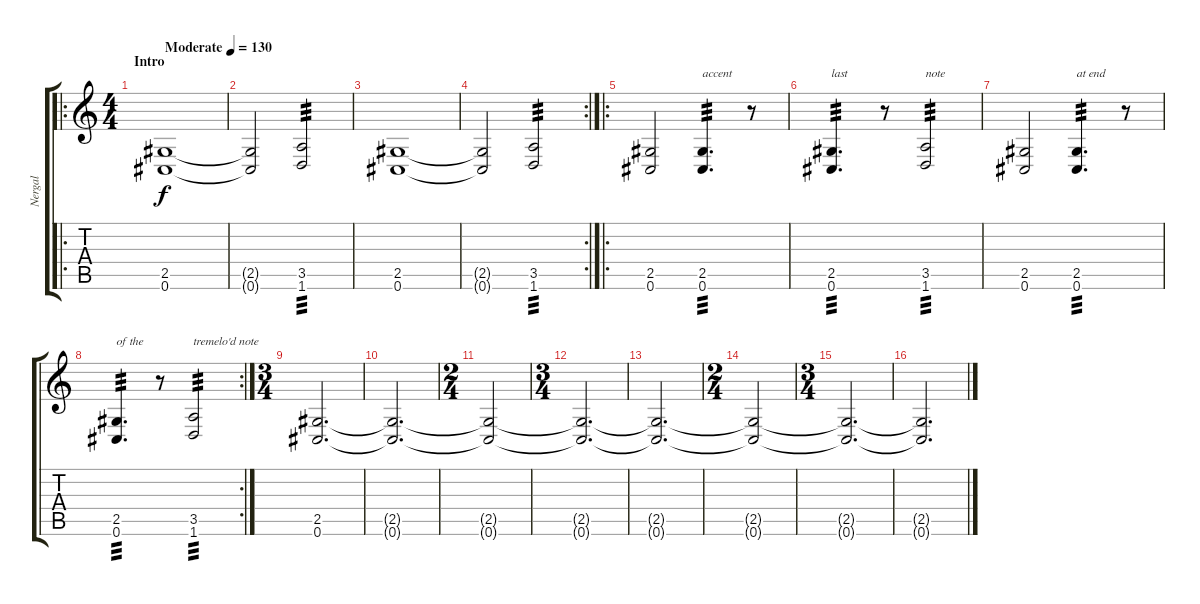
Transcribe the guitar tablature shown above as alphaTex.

\track ("Nergal" "Nergal") {instrument overdrivenguitar}
\staff {score tabs}
\tuning (Db4 Ab3 E3 B2 Gb2 Db2) {hide}
\ro
\ts (4 4)
\section ("" "Intro")
\tempo (130 "Moderate")
\clef g2
\ks c
(2.5 0.6).1{dy f instrument overdrivenguitar} |
(2.5{t} 0.6{t}).2 (3.5 1.6).2{tp 3} |
(2.5 0.6).1 |
\rc 2
(2.5{t} 0.6{t}).2 (3.5 1.6).2{tp 3} |
\ro
(2.5 0.6).2 (2.5 0.6).4{d txt "accent" tp 3} r.8 |
(2.5 0.6).4{d txt "last " tp 3} r.8 (3.5 1.6).2{txt "note" tp 3} |
(2.5 0.6).2 (2.5 0.6).4{d txt "at end" tp 3} r.8 |
\rc 2
(2.5 0.6).4{d txt "of the" tp 3} r.8 (3.5 1.6).2{txt "tremelo'd note" tp 3} |
\ts (3 4)
(2.5 0.6).2{d} |
(2.5{t} 0.6{t}).2{d} |
\ts (2 4)
(2.5{t} 0.6{t}).2 |
\ts (3 4)
(2.5{t} 0.6{t}).2{d} |
(2.5{t} 0.6{t}).2{d} |
\ts (2 4)
(2.5{t} 0.6{t}).2 |
\ts (3 4)
(2.5{t} 0.6{t}).2{d} |
(2.5{t} 0.6{t}).2{d}
